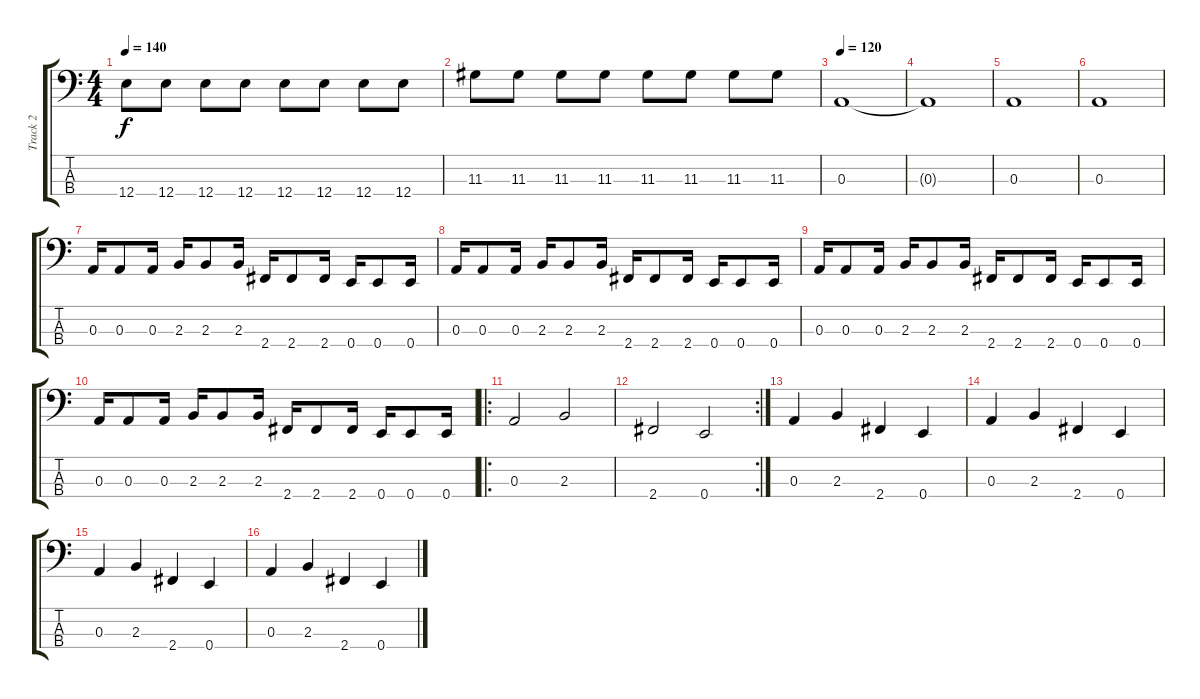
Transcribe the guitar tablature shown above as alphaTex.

\track ("Track 2" "Track 2") {instrument electricbasspick}
\staff {score tabs}
\tuning (G2 D2 A1 E1) {hide}
\ts (4 4)
\tempo 140
\clef f4
\ks c
12.4.8{dy f} 12.4.8 12.4.8 12.4.8 12.4.8 12.4.8 12.4.8 12.4.8 |
11.3.8 11.3.8 11.3.8 11.3.8 11.3.8 11.3.8 11.3.8 11.3.8 |
\tempo 120
0.3.1 |
0.3{t}.1 |
0.3.1 |
0.3.1 |
0.3.16 0.3.8 0.3.16 2.3.16 2.3.8 2.3.16 2.4.16 2.4.8 2.4.16 0.4.16 0.4.8 0.4.16 |
0.3.16 0.3.8 0.3.16 2.3.16 2.3.8 2.3.16 2.4.16 2.4.8 2.4.16 0.4.16 0.4.8 0.4.16 |
0.3.16 0.3.8 0.3.16 2.3.16 2.3.8 2.3.16 2.4.16 2.4.8 2.4.16 0.4.16 0.4.8 0.4.16 |
0.3.16 0.3.8 0.3.16 2.3.16 2.3.8 2.3.16 2.4.16 2.4.8 2.4.16 0.4.16 0.4.8 0.4.16 |
\ro
0.3.2 2.3.2 |
\rc 2
2.4.2 0.4.2 |
0.3.4 2.3.4 2.4.4 0.4.4 |
0.3.4 2.3.4 2.4.4 0.4.4 |
0.3.4 2.3.4 2.4.4 0.4.4 |
0.3.4 2.3.4 2.4.4 0.4.4
